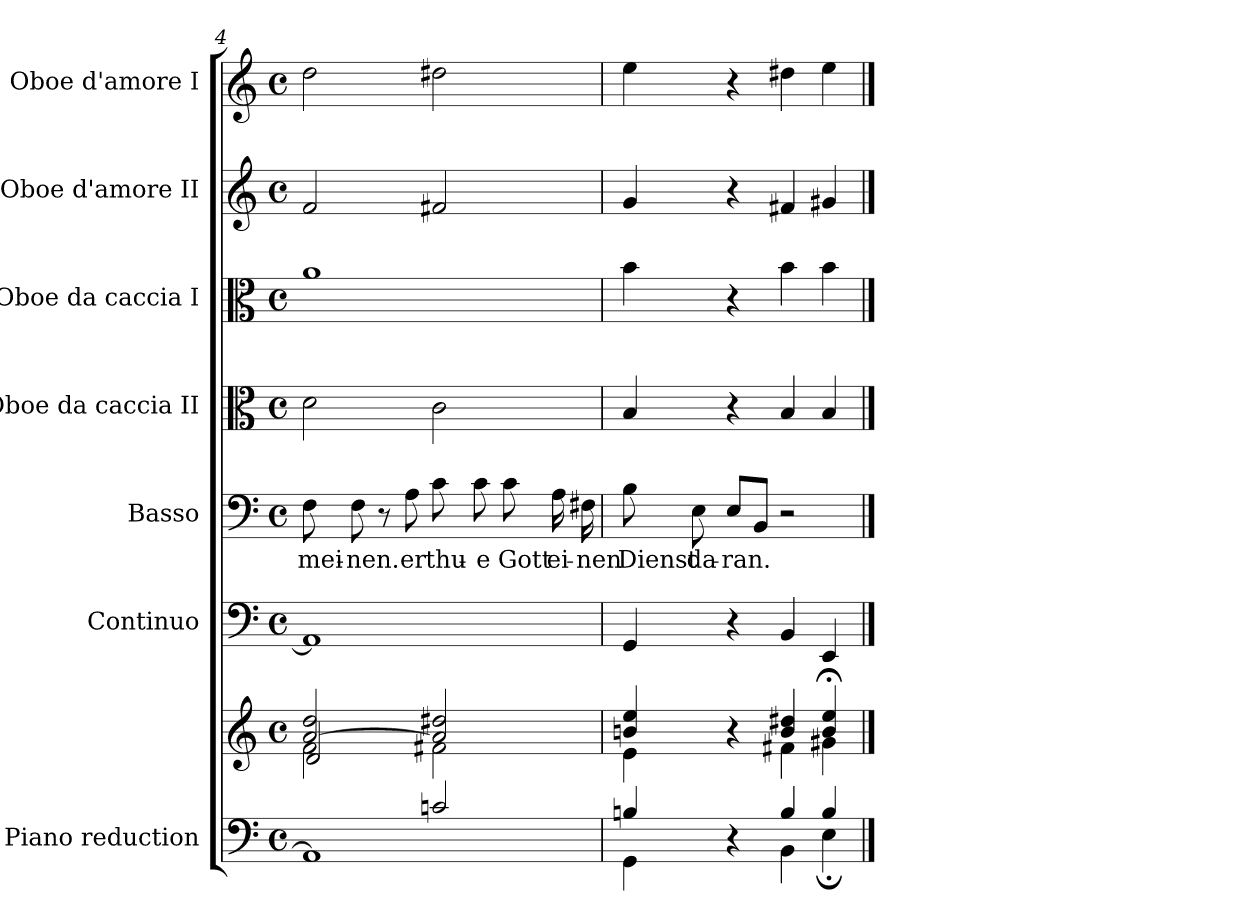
**kern	**kern	**kern	**kern	**text	**kern	**kern	**kern	**kern
*part7	*part7	*part6	*part5	*part5	*part4	*part3	*part2	*part1
*staff8	*staff7	*staff6	*staff5	*staff5	*staff4	*staff3	*staff2	*staff1
*I"Piano reduction	*	*I"Continuo	*I"Basso	*	*I"Oboe da caccia II	*I"Oboe da caccia I	*I"Oboe d'amore II	*I"Oboe d'amore I
*I'Pno	*	*	*	*	*I'Ob	*I'Ob	*I'Ob	*I'Ob
*clefF4	*clefG2	*clefF4	*clefF4	*	*clefC3	*clefC3	*clefG2	*clefG2
*k[]	*k[]	*k[]	*k[]	*	*k[]	*k[]	*k[]	*k[]
*M4/4	*M4/4	*M4/4	*M4/4	*	*M4/4	*M4/4	*M4/4	*M4/4
*met(c)	*met(c)	*met(c)	*met(c)	*	*met(c)	*met(c)	*met(c)	*met(c)
=4	=4	=4	=4	=4	=4	=4	=4	=4
*^	*^	*	*	*	*	*	*	*
*	*	*	*^	*	*	*	*	*	*	*
!	!	!	!	!	!	!	!LO:LY:b	!	!	!	!
2ryy	1AA]	[2a/ 2dd/	2f\	2d/	1AA]	8F\	mei-	2d\	1a	2f/	2dd\
!	!	!	!	!	!	!	!LO:LY:b	!	!	!	!
.	.	.	.	.	.	8F\	-nen.	.	.	.	.
.	.	.	.	.	.	8r	.	.	.	.	.
!	!	!	!	!	!	!	!LO:LY:b	!	!	!	!
.	.	.	.	.	.	8A\	er	.	.	.	.
!	!	!	!	!	!	!	!LO:LY:b	!	!	!	!
2cn/	.	2a/] 2dd#X/	2f#X\	2ryy	.	8c\	thu-	2c\	.	2f#X/	2dd#X\
!	!	!	!	!	!	!	!LO:LY:b	!	!	!	!
.	.	.	.	.	.	8c\	-e	.	.	.	.
!	!	!	!	!	!	!	!LO:LY:b	!	!	!	!
.	.	.	.	.	.	8c\	Gott	.	.	.	.
!	!	!	!	!	!	!	!LO:LY:b	!	!	!	!
.	.	.	.	.	.	16A\	ei-	.	.	.	.
!	!	!	!	!	!	!	!LO:LY:b	!	!	!	!
.	.	.	.	.	.	16F#X\	-nen	.	.	.	.
*	*	*	*v	*v	*	*	*	*	*	*	*
!!LO:LB:g=z
=5	=5	=5	=5	=5	=5	=5	=5	=5	=5	=5
!	!	!	!	!	!	!LO:LY:b	!	!	!	!
4Bn/	4GG\	4bn/ 4ee/	4e\	4GG/	8B\	Dienst	4B/	4b\	4g/	4ee\
!	!	!	!	!	!	!LO:LY:b	!	!	!	!
.	.	.	.	.	8E\	da-	.	.	.	.
!	!	!	!	!	!	!LO:LY:b	!	!	!	!
4r	4ryy	4r	4ryy	4r	8E/L	-ran.	4r	4r	4r	4r
.	.	.	.	.	8BB/J	.	.	.	.	.
4B/	4BB\	4b/ 4dd#X/	4f#X\	4BB/	2r	.	4B/	4b\	4f#X/	4dd#X\
4B/	4E;\	4b/;< 4ee/;<	4g#X\	4EE/	.	.	4B/	4b\	4g#X/	4ee\
*v	*v	*	*	*	*	*	*	*	*	*
*	*v	*v	*	*	*	*	*	*	*
==	==	==	==	==	==	==	==	==
*-	*-	*-	*-	*-	*-	*-	*-	*-
